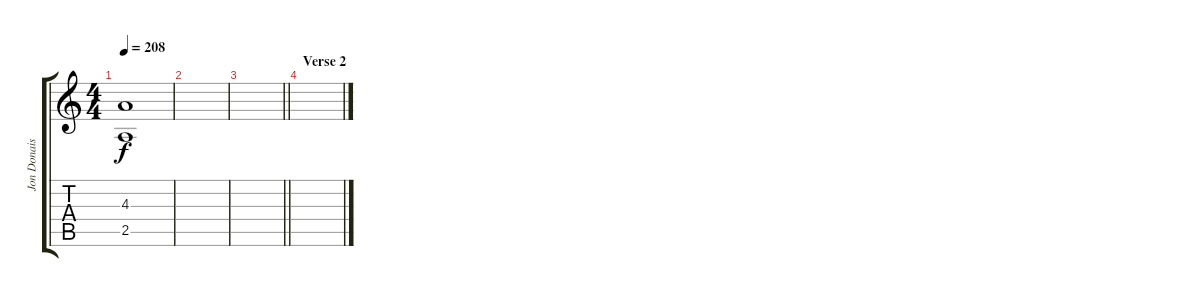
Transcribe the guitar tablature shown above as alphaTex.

\track ("Jon Donais Solo" "Jon Donais") {instrument distortionguitar}
\staff {score tabs}
\tuning (D4 A3 F3 C3 G2 C2) {hide}
\ts (4 4)
\tempo 208
\clef g2
\ks c
(4.3 2.5).1{dy f} |
|
\barLineRight lightlight
|
\section ("" "Verse 2")
